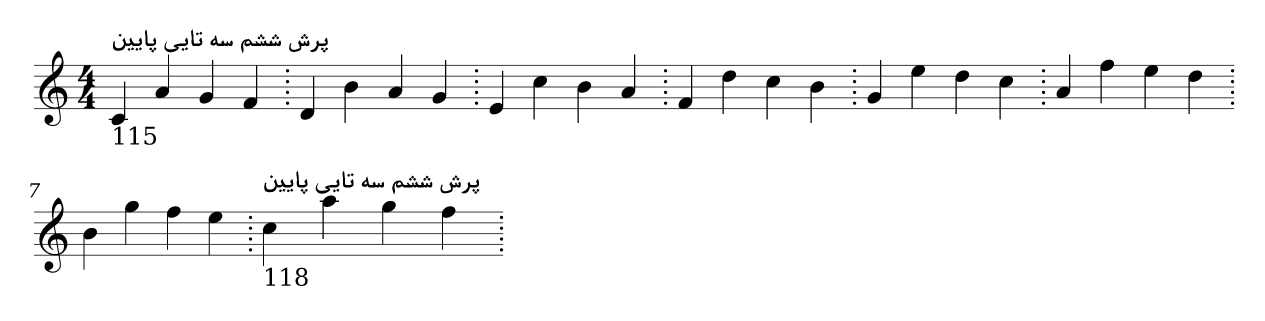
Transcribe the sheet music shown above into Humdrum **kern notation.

**kern
*part1
*staff1
!!LO:PB:g=z
*clefG2
*k[]
*C:
*M4/4
=1
!LO:TX:b:t=115
!LO:TX:a:t=پرش ششم سه تایی پایین
4ci/
4ai/
4gi/
4fi/
=2.
*k[]
*C:
4di/
4bi\
4ai/
4gi/
=3.
*k[]
*C:
4ei/
4cci\
4bi\
4ai/
=4.
*k[]
*C:
4fi/
4ddi\
4cci\
4bi\
!!LO:LB:g=z
=5.
*k[]
*C:
4gi/
4eei\
4ddi\
4cci\
=6.
*k[]
*C:
4ai/
4ffi\
4eei\
4ddi\
=7.
*k[]
*C:
4bi\
4ggi\
4ffi\
4eei\
!!LO:LB:g=z
=8.
*k[]
*C:
!LO:TX:b:t=118
!LO:TX:a:t=پرش ششم سه تایی پایین
4cci\
4aai\
4ggi\
4ffi\
=.
*-
